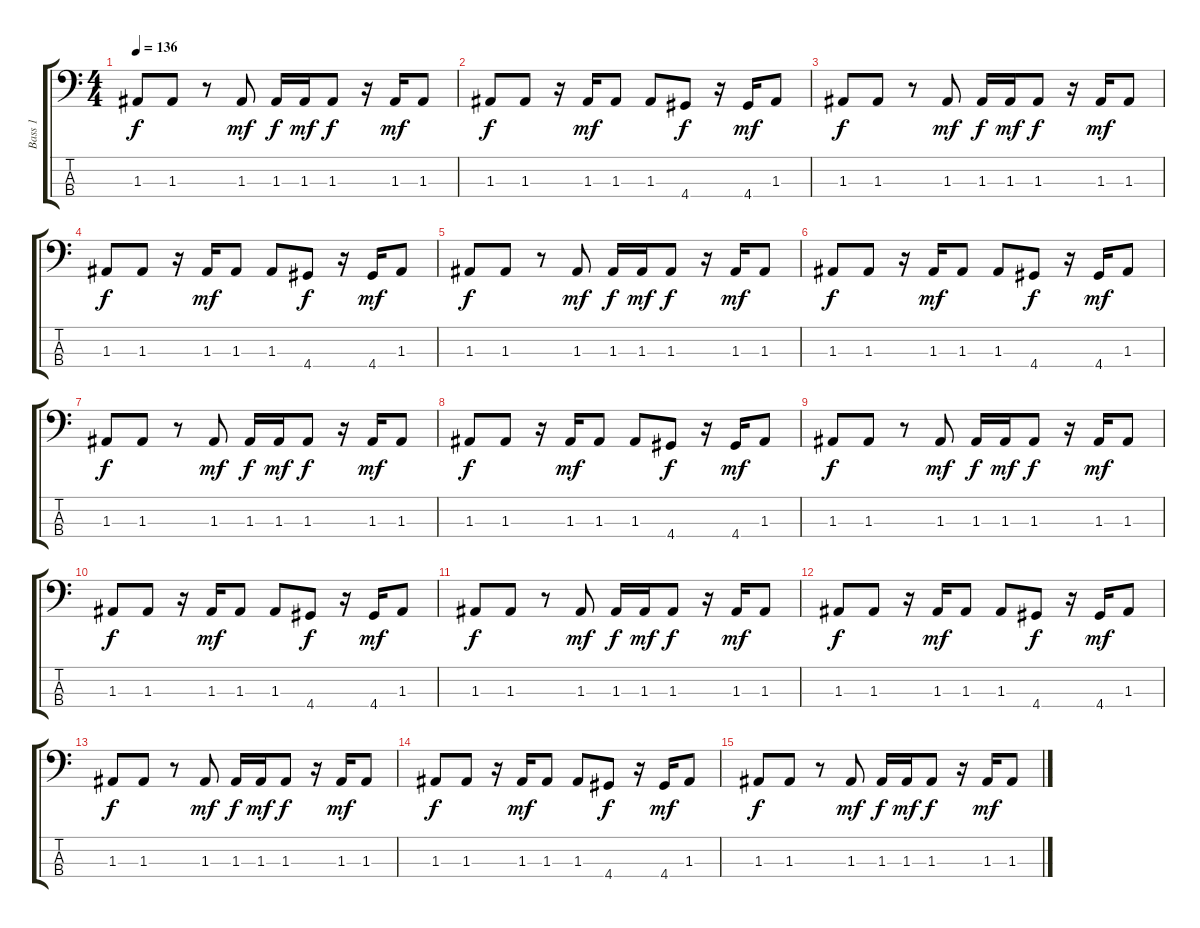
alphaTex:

\track ("Bass 1" "Bass 1") {instrument synthbass2}
\staff {score tabs}
\tuning (G2 D2 A1 E1) {hide}
\ts (4 4)
\tempo 136
\clef f4
\ks c
1.3.8{dy f} 1.3.8 r.8 1.3.8{dy mf} 1.3.16{dy f} 1.3.16{dy mf} 1.3.8{dy f} r.16 1.3.16{dy mf} 1.3.8 |
1.3.8{dy f} 1.3.8 r.16 1.3.16{dy mf} 1.3.8 1.3.8 4.4.8{dy f} r.16 4.4.16{dy mf} 1.3.8 |
1.3.8{dy f} 1.3.8 r.8 1.3.8{dy mf} 1.3.16{dy f} 1.3.16{dy mf} 1.3.8{dy f} r.16 1.3.16{dy mf} 1.3.8 |
1.3.8{dy f} 1.3.8 r.16 1.3.16{dy mf} 1.3.8 1.3.8 4.4.8{dy f} r.16 4.4.16{dy mf} 1.3.8 |
1.3.8{dy f} 1.3.8 r.8 1.3.8{dy mf} 1.3.16{dy f} 1.3.16{dy mf} 1.3.8{dy f} r.16 1.3.16{dy mf} 1.3.8 |
1.3.8{dy f} 1.3.8 r.16 1.3.16{dy mf} 1.3.8 1.3.8 4.4.8{dy f} r.16 4.4.16{dy mf} 1.3.8 |
1.3.8{dy f} 1.3.8 r.8 1.3.8{dy mf} 1.3.16{dy f} 1.3.16{dy mf} 1.3.8{dy f} r.16 1.3.16{dy mf} 1.3.8 |
1.3.8{dy f} 1.3.8 r.16 1.3.16{dy mf} 1.3.8 1.3.8 4.4.8{dy f} r.16 4.4.16{dy mf} 1.3.8 |
1.3.8{dy f} 1.3.8 r.8 1.3.8{dy mf} 1.3.16{dy f} 1.3.16{dy mf} 1.3.8{dy f} r.16 1.3.16{dy mf} 1.3.8 |
1.3.8{dy f} 1.3.8 r.16 1.3.16{dy mf} 1.3.8 1.3.8 4.4.8{dy f} r.16 4.4.16{dy mf} 1.3.8 |
1.3.8{dy f} 1.3.8 r.8 1.3.8{dy mf} 1.3.16{dy f} 1.3.16{dy mf} 1.3.8{dy f} r.16 1.3.16{dy mf} 1.3.8 |
1.3.8{dy f} 1.3.8 r.16 1.3.16{dy mf} 1.3.8 1.3.8 4.4.8{dy f} r.16 4.4.16{dy mf} 1.3.8 |
1.3.8{dy f} 1.3.8 r.8 1.3.8{dy mf} 1.3.16{dy f} 1.3.16{dy mf} 1.3.8{dy f} r.16 1.3.16{dy mf} 1.3.8 |
1.3.8{dy f} 1.3.8 r.16 1.3.16{dy mf} 1.3.8 1.3.8 4.4.8{dy f} r.16 4.4.16{dy mf} 1.3.8 |
1.3.8{dy f} 1.3.8 r.8 1.3.8{dy mf} 1.3.16{dy f} 1.3.16{dy mf} 1.3.8{dy f} r.16 1.3.16{dy mf} 1.3.8
